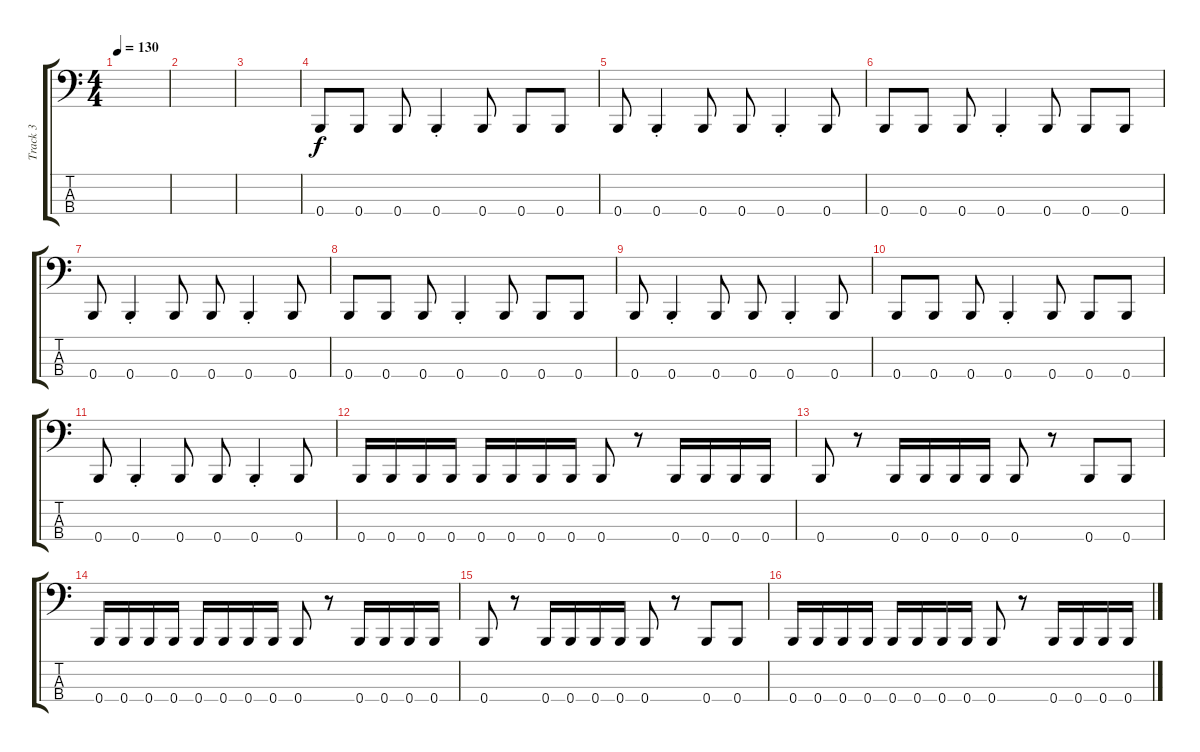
\track ("Track 3" "Track 3") {instrument electricbasspick}
\staff {score tabs}
\tuning (E2 B1 Gb1 B0) {hide}
\ts (4 4)
\tempo 130
\clef f4
\ks c
|
|
|
0.4.8 0.4.8 0.4.8 0.4{st}.4 0.4.8 0.4.8 0.4.8 |
0.4.8 0.4{st}.4 0.4.8 0.4.8 0.4{st}.4 0.4.8 |
0.4.8 0.4.8 0.4.8 0.4{st}.4 0.4.8 0.4.8 0.4.8 |
0.4.8 0.4{st}.4 0.4.8 0.4.8 0.4{st}.4 0.4.8 |
0.4.8 0.4.8 0.4.8 0.4{st}.4 0.4.8 0.4.8 0.4.8 |
0.4.8 0.4{st}.4 0.4.8 0.4.8 0.4{st}.4 0.4.8 |
0.4.8 0.4.8 0.4.8 0.4{st}.4 0.4.8 0.4.8 0.4.8 |
0.4.8 0.4{st}.4 0.4.8 0.4.8 0.4{st}.4 0.4.8 |
0.4.16 0.4.16 0.4.16 0.4.16 0.4.16 0.4.16 0.4.16 0.4.16 0.4.8 r.8 0.4.16 0.4.16 0.4.16 0.4.16 |
0.4.8 r.8 0.4.16 0.4.16 0.4.16 0.4.16 0.4.8 r.8 0.4.8 0.4.8 |
0.4.16 0.4.16 0.4.16 0.4.16 0.4.16 0.4.16 0.4.16 0.4.16 0.4.8 r.8 0.4.16 0.4.16 0.4.16 0.4.16 |
0.4.8 r.8 0.4.16 0.4.16 0.4.16 0.4.16 0.4.8 r.8 0.4.8 0.4.8 |
0.4.16 0.4.16 0.4.16 0.4.16 0.4.16 0.4.16 0.4.16 0.4.16 0.4.8 r.8 0.4.16 0.4.16 0.4.16 0.4.16
